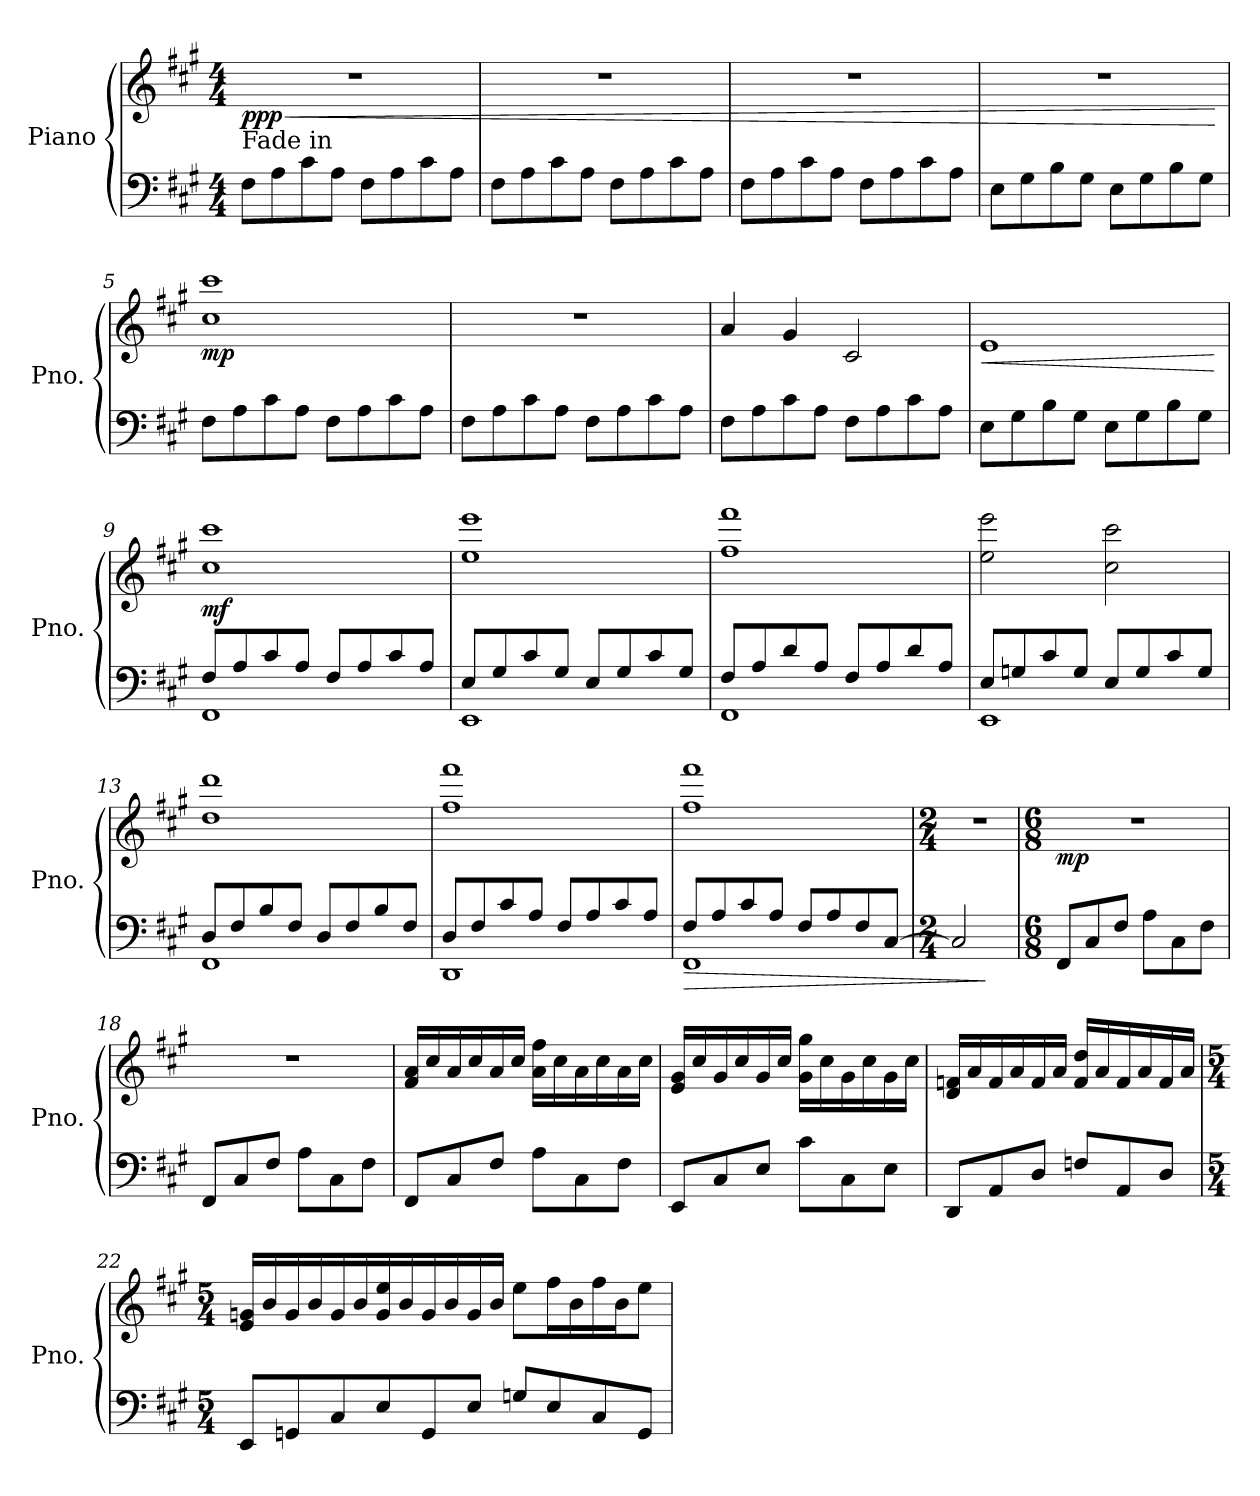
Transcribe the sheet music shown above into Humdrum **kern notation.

**kern	**kern	**dynam
*part1	*part1	*part1
*staff2	*staff1	*staff1/2
*I"Piano	*	*
*I'Pno.	*	*
*clefF4	*clefG2	*
*k[f#c#g#]	*k[f#c#g#]	*
*M4/4	*M4/4	*
*MM84	*MM84	*
=1	=1	=1
!LO:TX:a:t=Fade in	!	!
!	!	!LO:HP:b
!	!	!LO:DY:n=1:b
8F#\L	1r	< ppp
8A\	.	.
8c#\	.	.
8A\J	.	.
8F#\L	.	.
8A\	.	.
8c#\	.	.
8A\J	.	.
=2	=2	=2
8F#\L	1r	.
8A\	.	.
8c#\	.	.
8A\J	.	.
8F#\L	.	.
8A\	.	.
8c#\	.	.
8A\J	.	.
=3	=3	=3
8F#\L	1r	.
8A\	.	.
8c#\	.	.
8A\J	.	.
8F#\L	.	.
8A\	.	.
8c#\	.	.
8A\J	.	.
=4	=4	=4
8E\L	1r	.
8G#\	.	.
8B\	.	.
8G#\J	.	.
8E\L	.	.
8G#\	.	.
8B\	.	.
8G#\J	.	.
.	.	[
=5	=5	=5
!	!	!LO:DY:b
8F#\L	1cc# 1ccc#	mp
8A\	.	.
8c#\	.	.
8A\J	.	.
8F#\L	.	.
8A\	.	.
8c#\	.	.
8A\J	.	.
=6	=6	=6
8F#\L	1r	.
8A\	.	.
8c#\	.	.
8A\J	.	.
8F#\L	.	.
8A\	.	.
8c#\	.	.
8A\J	.	.
!!LO:LB:g=z
=7	=7	=7
8F#\L	4a/	.
8A\	.	.
8c#\	4g#/	.
8A\J	.	.
8F#\L	2c#/	.
8A\	.	.
8c#\	.	.
8A\J	.	.
=8	=8	=8
!	!	!LO:HP:b
8E\L	1e	<
8G#\	.	.
8B\	.	.
8G#\J	.	.
8E\L	.	.
8G#\	.	.
8B\	.	.
8G#\J	.	.
.	.	[
=9	=9	=9
*^	*	*
!	!	!	!LO:DY:b
8F#/L	1FF#	1cc# 1ccc#	mf
8A/	.	.	.
8c#/	.	.	.
8A/J	.	.	.
8F#/L	.	.	.
8A/	.	.	.
8c#/	.	.	.
8A/J	.	.	.
=10	=10	=10	=10
8E/L	1EE	1ee 1eee	.
8G#/	.	.	.
8c#/	.	.	.
8G#/J	.	.	.
8E/L	.	.	.
8G#/	.	.	.
8c#/	.	.	.
8G#/J	.	.	.
=11	=11	=11	=11
8F#/L	1FF#	1ff# 1fff#	.
8A/	.	.	.
8d/	.	.	.
8A/J	.	.	.
8F#/L	.	.	.
8A/	.	.	.
8d/	.	.	.
8A/J	.	.	.
!!LO:LB:g=z
=12	=12	=12	=12
8E/L	1EE	2ee\ 2eee\	.
8Gn/	.	.	.
8c#/	.	.	.
8G/J	.	.	.
8E/L	.	2cc#\ 2ccc#\	.
8G/	.	.	.
8c#/	.	.	.
8G/J	.	.	.
=13	=13	=13	=13
8D/L	1FF#	1dd 1ddd	.
8F#/	.	.	.
8B/	.	.	.
8F#/J	.	.	.
8D/L	.	.	.
8F#/	.	.	.
8B/	.	.	.
8F#/J	.	.	.
=14	=14	=14	=14
8D/L	1DD	1ff# 1fff#	.
8F#/	.	.	.
8c#/	.	.	.
8A/J	.	.	.
8F#/L	.	.	.
8A/	.	.	.
8c#/	.	.	.
8A/J	.	.	.
=15	=15	=15	=15
!	!	!	!LO:HP:b=2
*	*	*8va	*
8F#/L	1FF#	1fff# 1ffff#	>
8A/	.	.	.
8c#/	.	.	.
8A/J	.	.	.
8F#/L	.	.	.
8A/	.	.	.
8F#/	.	.	.
[8C#/J	.	.	.
*v	*v	*	*
=16	=16	=16
*M2/4	*M2/4	*
*	*X8va	*
2C#/]	2r	.
.	.	]
=17	=17	=17
*M6/8	*M6/8	*
!	!	!LO:DY:b
8FF#/L	2.r	mp
8C#/	.	.
8F#/J	.	.
8A\L	.	.
8C#\	.	.
8F#\J	.	.
!!LO:LB:g=z
=18	=18	=18
8FF#/L	2.r	.
8C#/	.	.
8F#/J	.	.
8A\L	.	.
8C#\	.	.
8F#\J	.	.
=19	=19	=19
8FF#/L	16f#/ 16a/LL	.
.	16cc#/	.
8C#/	16a/	.
.	16cc#/	.
8F#/J	16a/	.
.	16cc#/JJ	.
8A\L	16a\ 16ff#\LL	.
.	16cc#\	.
8C#\	16a\	.
.	16cc#\	.
8F#\J	16a\	.
.	16cc#\JJ	.
=20	=20	=20
8EE/L	16e/ 16g#/LL	.
.	16cc#/	.
8C#/	16g#/	.
.	16cc#/	.
8E/J	16g#/	.
.	16cc#/JJ	.
8c#\L	16g#\ 16gg#\LL	.
.	16cc#\	.
8C#\	16g#\	.
.	16cc#\	.
8E\J	16g#\	.
.	16cc#\JJ	.
=21	=21	=21
8DD/L	16d/ 16fn/LL	.
.	16a/	.
8AA/	16f/	.
.	16a/	.
8D/J	16f/	.
.	16a/JJ	.
8Fn/L	16f/ 16dd/LL	.
.	16a/	.
8AA/	16f/	.
.	16a/	.
8D/J	16f/	.
.	16a/JJ	.
!!LO:LB:g=z
=22	=22	=22
*M5/4	*M5/4	*
8EE/L	16e/ 16gn/LL	.
.	16b/	.
8GGn/	16g/	.
.	16b/	.
8C#/	16g/	.
.	16b/	.
8E/	16g/ 16ee/	.
.	16b/	.
8GG/	16g/	.
.	16b/	.
8E/J	16g/	.
.	16b/JJ	.
8Gn/L	8ee\L	.
8E/	16ff#\L	.
.	16b\	.
8C#/	16ff#\	.
.	16b\J	.
8GG/J	8ee\J	.
=	=	=
*-	*-	*-
